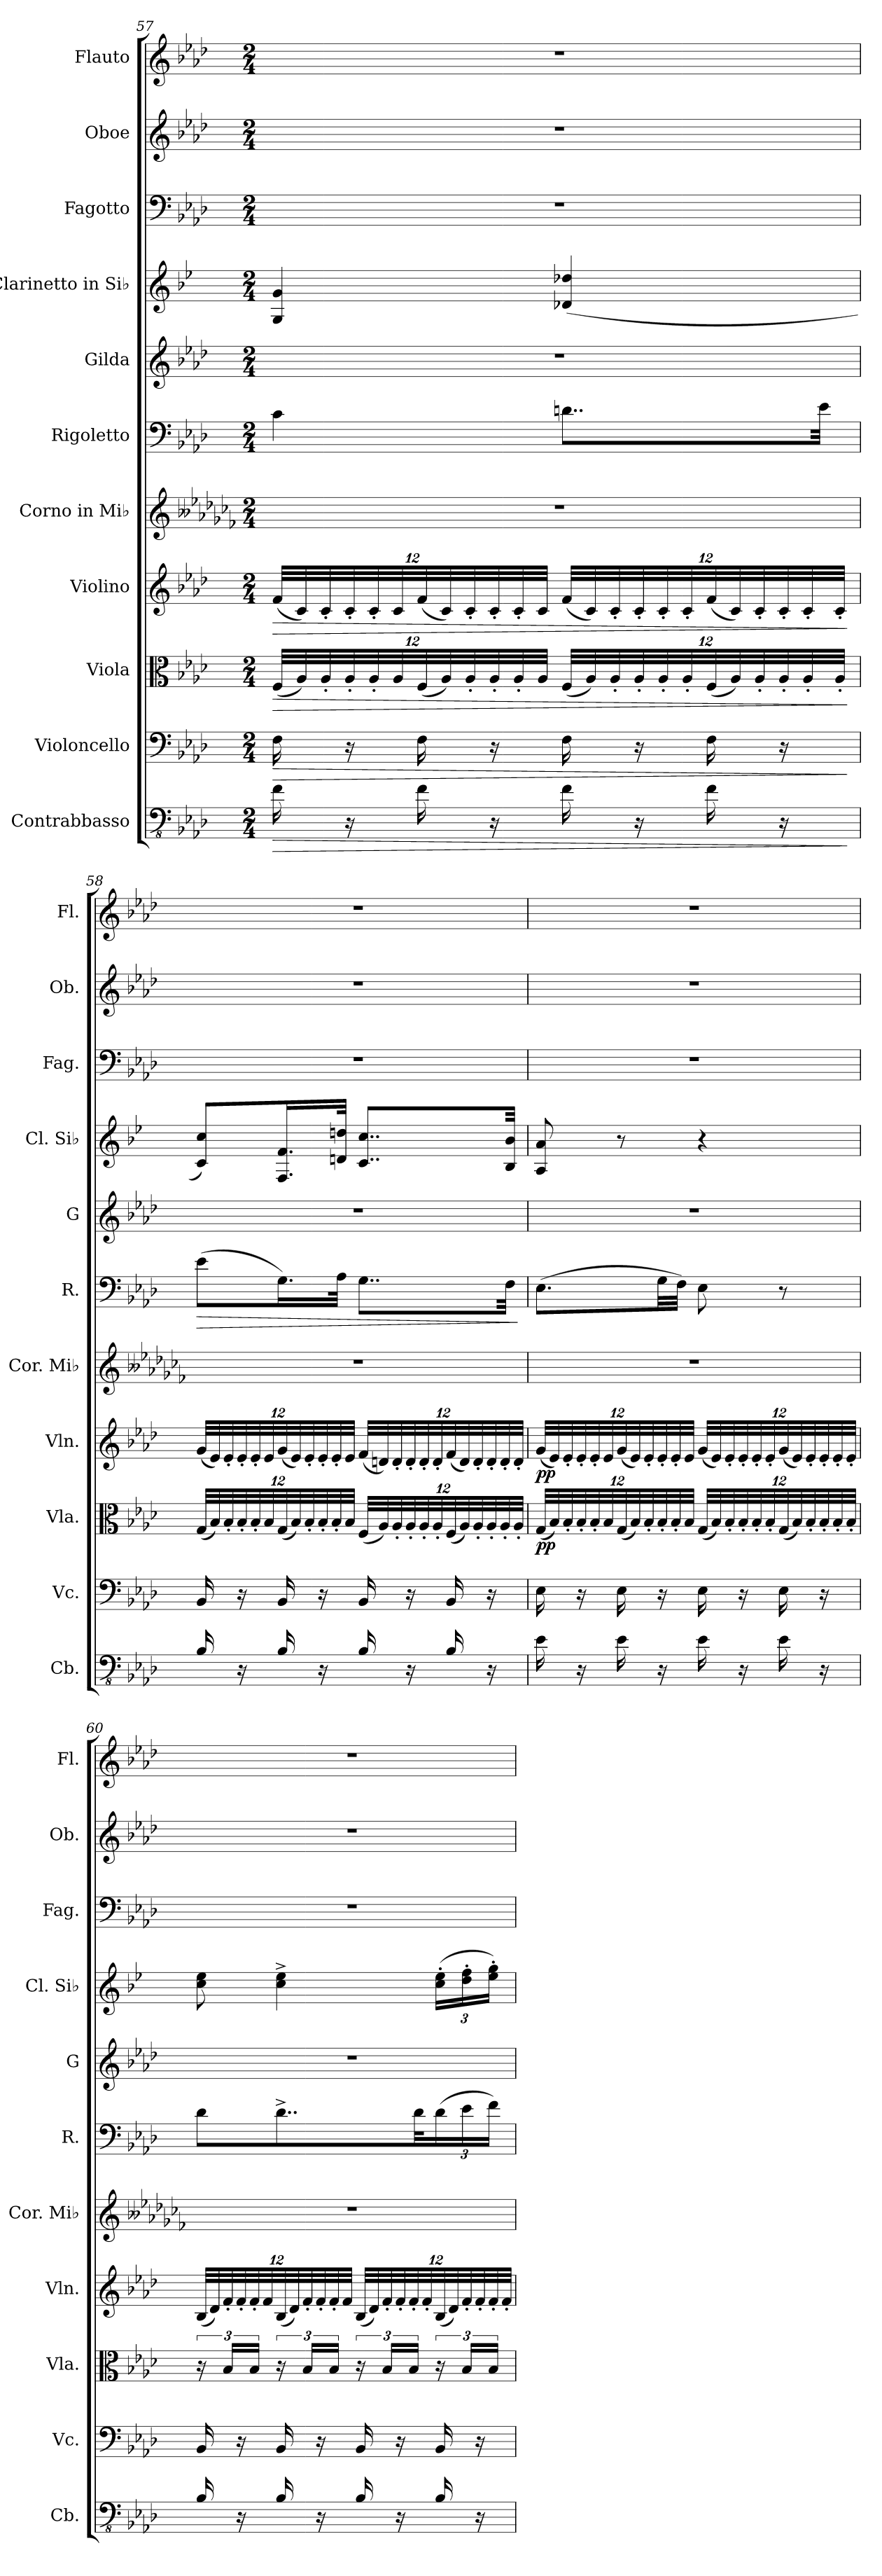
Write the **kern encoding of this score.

**kern	**dynam	**kern	**dynam	**kern	**dynam	**kern	**dynam	**kern	**kern	**dynam	**kern	**kern	**kern	**kern	**kern
*part11	*part11	*part10	*part10	*part9	*part9	*part8	*part8	*part7	*part6	*part6	*part5	*part4	*part3	*part2	*part1
*staff11	*staff11	*staff10	*staff10	*staff9	*staff9	*staff8	*staff8	*staff7	*staff6	*staff6	*staff5	*staff4	*staff3	*staff2	*staff1
*I"Contrabbasso	*	*I"Violoncello	*	*I"Viola	*	*I"Violino	*	*I"Corno in Mi♭	*I"Rigoletto	*	*I"Gilda	*I"Clarinetto in Si♭	*I"Fagotto	*I"Oboe	*I"Flauto
*I'Cb.	*	*I'Vc.	*	*I'Vla.	*	*I'Vln.	*	*I'Cor. Mi♭	*I'R.	*	*I'G	*I'Cl. Si♭	*I'Fag.	*I'Ob.	*I'Fl.
!!LO:PB:g=z
*clefFv4	*	*clefF4	*	*clefC3	*	*clefG2	*	*clefG2	*clefF4	*	*clefG2	*clefG2	*clefF4	*clefG2	*clefG2
*ITrd7c12	*	*	*	*	*	*	*	*ITrd5c9	*	*	*	*ITrd1c2	*	*	*
*k[b-e-a-d-]	*	*k[b-e-a-d-]	*	*k[b-e-a-d-]	*	*k[b-e-a-d-]	*	*k[b--e-a-d-g-c-f-]	*k[b-e-a-d-]	*	*k[b-e-a-d-]	*k[b-e-a-d-]	*k[b-e-a-d-]	*k[b-e-a-d-]	*k[b-e-a-d-]
*M2/4	*	*M2/4	*	*M2/4	*	*M2/4	*	*M2/4	*M2/4	*	*M2/4	*M2/4	*M2/4	*M2/4	*M2/4
=57	=57	=57	=57	=57	=57	=57	=57	=57	=57	=57	=57	=57	=57	=57	=57
!	!LO:HP:b	!	!LO:HP:b	!	!	!	!	!	!	!	!	!	!	!	!
*	*	*	*	*Xbrackettup	*	*	*	*	*	*	*	*	*	*	*
!	!	!	!	!	!LO:HP:b	!	!	!	!	!	!	!	!	!	!
*	*	*	*	*	*	*Xbrackettup	*	*	*	*	*	*	*	*	*
!	!	!	!	!	!	!	!LO:HP:b	!	!	!	!	!	!	!	!
16FF\	>	16F\	>	(<48F/LLL	>	(<48f/LLL	>	2r	4c\	.	2r	4F/ 4f/	2r	2r	2r
.	.	.	.	48A-/)	.	48c/)	.	.	.	.	.	.	.	.	.
.	.	.	.	48A-'/	.	48c'/	.	.	.	.	.	.	.	.	.
16r	.	16r	.	48A-'/	.	48c'/	.	.	.	.	.	.	.	.	.
.	.	.	.	48A-'/	.	48c'/	.	.	.	.	.	.	.	.	.
.	.	.	.	48A-/	.	48c/	.	.	.	.	.	.	.	.	.
16FF\	.	16F\	.	(<48F/	.	(<48f/	.	.	.	.	.	.	.	.	.
.	.	.	.	48A-/)	.	48c/)	.	.	.	.	.	.	.	.	.
.	.	.	.	48A-'/	.	48c'/	.	.	.	.	.	.	.	.	.
16r	.	16r	.	48A-'/	.	48c'/	.	.	.	.	.	.	.	.	.
.	.	.	.	48A-'/	.	48c'/	.	.	.	.	.	.	.	.	.
.	.	.	.	48A-/JJJ	.	48c/JJJ	.	.	.	.	.	.	.	.	.
16FF\	.	16F\	.	(<48F/LLL	.	(<48f/LLL	.	.	8..dn\L	.	.	(<4c-X/ 4cc-X/	.	.	.
.	.	.	.	48A-/)	.	48c/)	.	.	.	.	.	.	.	.	.
.	.	.	.	48A-'/	.	48c'/	.	.	.	.	.	.	.	.	.
16r	.	16r	.	48A-'/	.	48c'/	.	.	.	.	.	.	.	.	.
.	.	.	.	48A-'/	.	48c'/	.	.	.	.	.	.	.	.	.
.	.	.	.	48A-'/	.	48c'/	.	.	.	.	.	.	.	.	.
16FF\	.	16F\	.	(<48F/	.	(<48f/	.	.	.	.	.	.	.	.	.
.	.	.	.	48A-/)	.	48c/)	.	.	.	.	.	.	.	.	.
.	.	.	.	48A-'/	.	48c'/	.	.	.	.	.	.	.	.	.
16r	.	16r	.	48A-'/	.	48c'/	.	.	.	.	.	.	.	.	.
.	.	.	.	48A-'/	.	48c'/	.	.	.	.	.	.	.	.	.
.	.	.	.	.	.	.	.	.	32e-\Jkk	.	.	.	.	.	.
.	.	.	.	48A-'/JJJ	.	48c'/JJJ	.	.	.	.	.	.	.	.	.
.	]	.	]	.	]	.	]	.	.	.	.	.	.	.	.
!!LO:PB:g=z
=58	=58	=58	=58	=58	=58	=58	=58	=58	=58	=58	=58	=58	=58	=58	=58
!	!	!	!	!	!	!	!	!	!	!LO:HP:b	!	!	!	!	!
16BBB-/	.	16BB-/	.	(<48G/LLL	.	(<48g/LLL	.	2r	(>8e-\L	>	2r	8B-/ 8b-/L)	2r	2r	2r
.	.	.	.	48B-/)	.	48e-/)	.	.	.	.	.	.	.	.	.
.	.	.	.	48B-'/	.	48e-'/	.	.	.	.	.	.	.	.	.
16r	.	16r	.	48B-'/	.	48e-'/	.	.	.	.	.	.	.	.	.
.	.	.	.	48B-'/	.	48e-'/	.	.	.	.	.	.	.	.	.
.	.	.	.	48B-/	.	48e-/	.	.	.	.	.	.	.	.	.
16BBB-/	.	16BB-/	.	(<48G/	.	(<48g/	.	.	16.G\L)	.	.	16.E-/ 16.e-/L	.	.	.
.	.	.	.	48B-/)	.	48e-/)	.	.	.	.	.	.	.	.	.
.	.	.	.	48B-'/	.	48e-'/	.	.	.	.	.	.	.	.	.
16r	.	16r	.	48B-'/	.	48e-'/	.	.	.	.	.	.	.	.	.
.	.	.	.	48B-'/	.	48e-'/	.	.	.	.	.	.	.	.	.
.	.	.	.	.	.	.	.	.	32A-\JJk	.	.	32cn/ 32ccn/JJk	.	.	.
.	.	.	.	48B-/JJJ	.	48e-/JJJ	.	.	.	.	.	.	.	.	.
16BBB-/	.	16BB-/	.	(<48F/LLL	.	(<48f/LLL	.	.	8..G\L	.	.	8..B-/ 8..b-/L	.	.	.
.	.	.	.	48A-/)	.	48dn/)	.	.	.	.	.	.	.	.	.
.	.	.	.	48A-'/	.	48d'/	.	.	.	.	.	.	.	.	.
16r	.	16r	.	48A-'/	.	48d'/	.	.	.	.	.	.	.	.	.
.	.	.	.	48A-'/	.	48d'/	.	.	.	.	.	.	.	.	.
.	.	.	.	48A-'/	.	48d'/	.	.	.	.	.	.	.	.	.
16BBB-/	.	16BB-/	.	(<48F/	.	(<48f/	.	.	.	.	.	.	.	.	.
.	.	.	.	48A-/)	.	48d/)	.	.	.	.	.	.	.	.	.
.	.	.	.	48A-'/	.	48d'/	.	.	.	.	.	.	.	.	.
16r	.	16r	.	48A-'/	.	48d'/	.	.	.	.	.	.	.	.	.
.	.	.	.	48A-'/	.	48d'/	.	.	.	.	.	.	.	.	.
.	.	.	.	.	.	.	.	.	32F\Jkk	.	.	32A-/ 32a-/Jkk	.	.	.
.	.	.	.	48A-'/JJJ	.	48d'/JJJ	.	.	.	.	.	.	.	.	.
.	.	.	.	.	.	.	.	.	.	]	.	.	.	.	.
!!LO:PB:g=z
=59	=59	=59	=59	=59	=59	=59	=59	=59	=59	=59	=59	=59	=59	=59	=59
!	!	!	!	!	!LO:DY:b	!	!LO:DY:b	!	!	!	!	!	!	!	!
16EE-\	.	16E-\	.	(<48G/LLL	pp	(<48g/LLL	pp	2r	(>8.E-\L	.	2r	8G/ 8g/	2r	2r	2r
.	.	.	.	48B-/)	.	48e-/)	.	.	.	.	.	.	.	.	.
.	.	.	.	48B-'/	.	48e-'/	.	.	.	.	.	.	.	.	.
16r	.	16r	.	48B-'/	.	48e-'/	.	.	.	.	.	.	.	.	.
.	.	.	.	48B-'/	.	48e-'/	.	.	.	.	.	.	.	.	.
.	.	.	.	48B-/	.	48e-/	.	.	.	.	.	.	.	.	.
16EE-\	.	16E-\	.	(<48G/	.	(<48g/	.	.	.	.	.	8r	.	.	.
.	.	.	.	48B-/)	.	48e-/)	.	.	.	.	.	.	.	.	.
.	.	.	.	48B-'/	.	48e-'/	.	.	.	.	.	.	.	.	.
16r	.	16r	.	48B-'/	.	48e-'/	.	.	32G\LL	.	.	.	.	.	.
.	.	.	.	48B-'/	.	48e-'/	.	.	.	.	.	.	.	.	.
.	.	.	.	.	.	.	.	.	32F\JJJ)	.	.	.	.	.	.
.	.	.	.	48B-/JJJ	.	48e-/JJJ	.	.	.	.	.	.	.	.	.
16EE-\	.	16E-\	.	(<48G/LLL	.	(<48g/LLL	.	.	8E-\	.	.	4r	.	.	.
.	.	.	.	48B-/)	.	48e-/)	.	.	.	.	.	.	.	.	.
.	.	.	.	48B-'/	.	48e-'/	.	.	.	.	.	.	.	.	.
16r	.	16r	.	48B-'/	.	48e-'/	.	.	.	.	.	.	.	.	.
.	.	.	.	48B-'/	.	48e-'/	.	.	.	.	.	.	.	.	.
.	.	.	.	48B-'/	.	48e-'/	.	.	.	.	.	.	.	.	.
16EE-\	.	16E-\	.	(<48G/	.	(<48g/	.	.	8r	.	.	.	.	.	.
.	.	.	.	48B-/)	.	48e-/)	.	.	.	.	.	.	.	.	.
.	.	.	.	48B-'/	.	48e-'/	.	.	.	.	.	.	.	.	.
16r	.	16r	.	48B-'/	.	48e-'/	.	.	.	.	.	.	.	.	.
.	.	.	.	48B-'/	.	48e-'/	.	.	.	.	.	.	.	.	.
.	.	.	.	48B-'/JJJ	.	48e-'/JJJ	.	.	.	.	.	.	.	.	.
!!LO:PB:g=z
=60	=60	=60	=60	=60	=60	=60	=60	=60	=60	=60	=60	=60	=60	=60	=60
*	*	*	*	*brackettup	*	*	*	*	*	*	*	*	*	*	*
16BBB-/	.	16BB-/	.	24r	.	(<48B-/LLL	.	2r	8d-\L	.	2r	8b-\ 8dd-\	2r	2r	2r
.	.	.	.	.	.	48d-/)	.	.	.	.	.	.	.	.	.
.	.	.	.	24B-/LL	.	48f'/	.	.	.	.	.	.	.	.	.
16r	.	16r	.	.	.	48f'/	.	.	.	.	.	.	.	.	.
.	.	.	.	24B-/JJ	.	48f'/	.	.	.	.	.	.	.	.	.
.	.	.	.	.	.	48f/	.	.	.	.	.	.	.	.	.
16BBB-/	.	16BB-/	.	24r	.	(<48B-/	.	.	8..d-^\	.	.	4b-\^ 4dd-\^	.	.	.
.	.	.	.	.	.	48d-/)	.	.	.	.	.	.	.	.	.
.	.	.	.	24B-/LL	.	48f'/	.	.	.	.	.	.	.	.	.
16r	.	16r	.	.	.	48f'/	.	.	.	.	.	.	.	.	.
.	.	.	.	24B-/JJ	.	48f'/	.	.	.	.	.	.	.	.	.
.	.	.	.	.	.	48f/JJJ	.	.	.	.	.	.	.	.	.
16BBB-/	.	16BB-/	.	24r	.	(<48B-/LLL	.	.	.	.	.	.	.	.	.
.	.	.	.	.	.	48d-/)	.	.	.	.	.	.	.	.	.
.	.	.	.	24B-/LL	.	48f'/	.	.	.	.	.	.	.	.	.
16r	.	16r	.	.	.	48f'/	.	.	.	.	.	.	.	.	.
.	.	.	.	24B-/JJ	.	48f'/	.	.	.	.	.	.	.	.	.
.	.	.	.	.	.	.	.	.	32d-\KL	.	.	.	.	.	.
.	.	.	.	.	.	48f'/	.	.	.	.	.	.	.	.	.
*	*	*	*	*	*	*	*	*	*Xbrackettup	*	*	*Xbrackettup	*	*	*
16BBB-/	.	16BB-/	.	24r	.	(<48B-/	.	.	(>24d-\	.	.	(>24b-\' 24dd-\'LL	.	.	.
.	.	.	.	.	.	48d-/)	.	.	.	.	.	.	.	.	.
.	.	.	.	24B-/LL	.	48f'/	.	.	24e-\	.	.	24cc\' 24ee-\'	.	.	.
16r	.	16r	.	.	.	48f'/	.	.	.	.	.	.	.	.	.
.	.	.	.	24B-/JJ	.	48f'/	.	.	24f\JJ)	.	.	24dd-\' 24ff\'JJ)	.	.	.
.	.	.	.	.	.	48f'/JJJ	.	.	.	.	.	.	.	.	.
=	=	=	=	=	=	=	=	=	=	=	=	=	=	=	=
*-	*-	*-	*-	*-	*-	*-	*-	*-	*-	*-	*-	*-	*-	*-	*-
